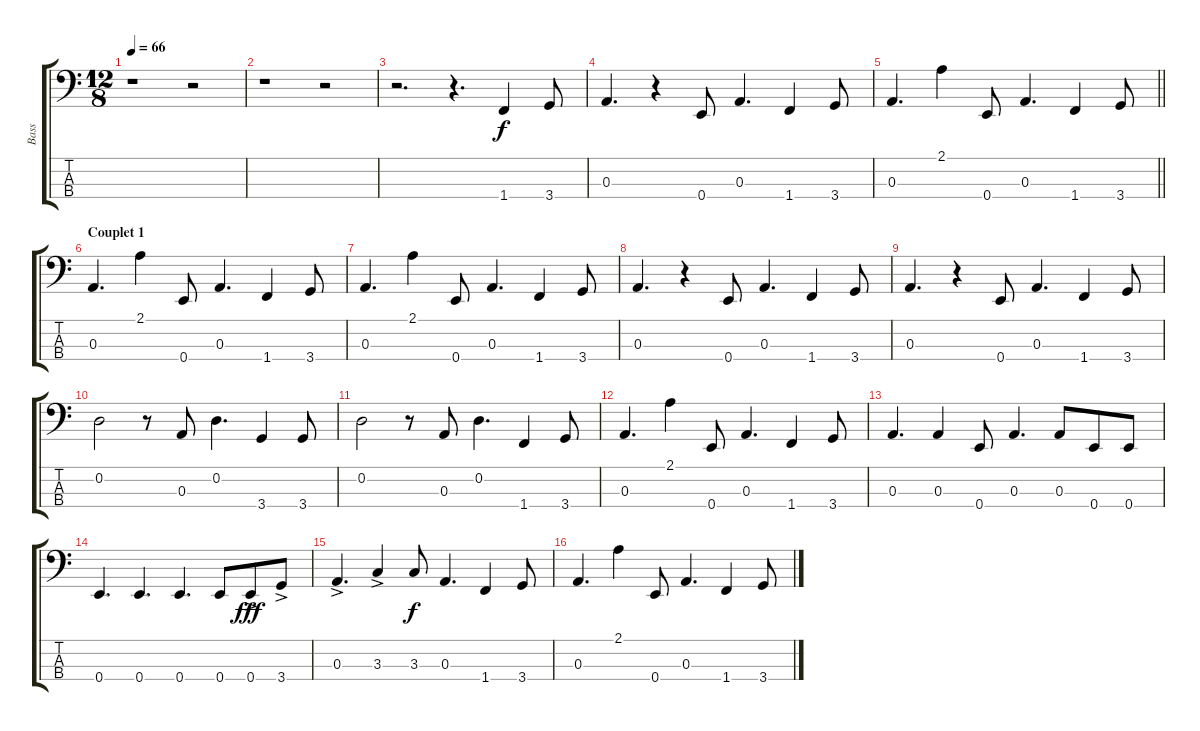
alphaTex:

\track ("Bass" "Bass") {instrument electricbassfinger}
\staff {score tabs}
\tuning (G2 D2 A1 E1) {hide}
\ts (12 8)
\tempo 66
\clef f4
\ks c
r.1{dy f instrument electricbassfinger} r.2 |
r.1 r.2 |
r.2{d} r.4{d} 1.4.4 3.4.8 |
0.3.4{d} r.4 0.4.8 0.3.4{d} 1.4.4 3.4.8 |
\barLineRight lightlight
0.3.4{d} 2.1.4 0.4.8 0.3.4{d} 1.4.4 3.4.8 |
\section ("" "Couplet 1")
0.3.4{d} 2.1.4 0.4.8 0.3.4{d} 1.4.4 3.4.8 |
0.3.4{d} 2.1.4 0.4.8 0.3.4{d} 1.4.4 3.4.8 |
0.3.4{d} r.4 0.4.8 0.3.4{d} 1.4.4 3.4.8 |
0.3.4{d} r.4 0.4.8 0.3.4{d} 1.4.4 3.4.8 |
0.2.2 r.8 0.3.8 0.2.4{d} 3.4.4 3.4.8 |
0.2.2 r.8 0.3.8 0.2.4{d} 1.4.4 3.4.8 |
0.3.4{d} 2.1.4 0.4.8 0.3.4{d} 1.4.4 3.4.8 |
0.3.4{d} 0.3.4 0.4.8 0.3.4{d} 0.3.8 0.4.8 0.4.8 |
0.4.4{d} 0.4.4{d} 0.4.4{d} 0.4.8 0.4{ac}.8{dy fff} 3.4{ac}.8 |
0.3{ac}.4{d} 3.3{ac}.4 3.3.8{dy f} 0.3.4{d} 1.4.4 3.4.8 |
0.3.4{d} 2.1.4 0.4.8 0.3.4{d} 1.4.4 3.4.8
